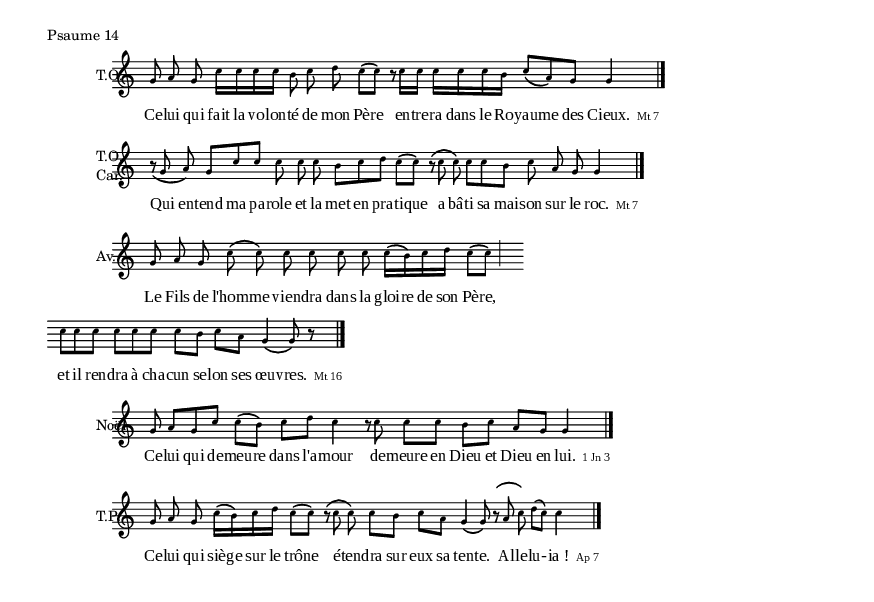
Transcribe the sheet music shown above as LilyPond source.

\version "2.12.0"
\include "definitions.ly"

\markup { Psaume 14}



\relative a' { 
	\new Staff {
		\cadenzaOn
		\set Staff.instrumentName = \markup{ \center-column { T.O. } }
		\times 2/3 { g8 a g }
		c16[ c c c]
		\times 2/3 { b8 c d }
		c[\( c\)] \pespace
		r8 c16[ c]
		c[ c c b]
		\times 2/3 { c8[\( a\) g] }
		g4
		
		\endBar
	}

	\addlyrics {
		Ce -- lui qui fait la vo -- lon -- té de mon Pè -- re en -- tre -- ra dans le Ro -- yau -- me des Cieux.
 		\markup { \citation #"Mt 7" } }
}
\relative a' { 
	\new Staff {
		\cadenzaOn
		\set Staff.instrumentName = \markup{ \center-column { T.O. Car. } }
		\times 2/3 { r8_\( g a\) }
		\times 2/3 { g[ c c] }
		\times 2/3 { c c c }
		\times 2/3 { b[ c d] }
		c[\( c\)]
		\pespace
		\times 2/3 { r\( c c\) }
		\times 2/3 { c[ c b] }
		\times 2/3 { c a g }
		g4
		
		\endBar
	}

	\addlyrics {
		Qui en -- tend ma pa -- role et la met en pra -- ti -- que a bâ -- ti sa mai -- son sur le roc.
 		\markup { \citation #"Mt 7" } }
}	

\relative a' { 
	\new Staff {
		\cadenzaOn
		\set Staff.instrumentName = \markup{ \center-column { Av. } }
		\times 2/3 { g8 a g }
		\times 2/3 { c\( c\) c }
		\times 2/3 { c8 c c }
		c16[\( b\) c d]
		c8[\( c\)] \cesure
		\pespace \indentLine
		\times 2/3 { c[ c c] }
		\times 2/3 { c[ c c] }
		c[ b] 
		c[ a]
		g4\( g8\) r
		
		\endBar
	}

	\addlyrics {
		Le Fils de l'hom -- me vien -- dra dans la gloi -- re de son Pè -- re, et il ren -- dra à cha -- cun se -- lon ses œu -- vres.
 		\markup { \citation #"Mt 16" } }
}	
\relative a' { 
	\new Staff {
		\cadenzaOn
		\set Staff.instrumentName = \markup{ \center-column { Noël } }
		
		g8 
		\times 2/3 { a[ g c] }
		c[\( b\)] c[ d] c4
		\pespace \pespace
		r8 c c[ c] b[ c] a[ g] g4

		
		
		\endBar
	}

	\addlyrics {
		Ce -- lui qui de -- meu -- re dans l'a -- mour de -- meure en Dieu et Dieu en lui.
 		\markup { \citation #"1 Jn 3" } }
	
	
}


\relative a' { 
	\new Staff {
		\cadenzaOn
		\set Staff.instrumentName = \markup{ \center-column { T.P. } }
		\times 2/3 { g8 a g }
		c16[\( b\) c d]
		c8[\( c\)]
		\pespace
		\times 2/3 { r\( c c\) }
		c[ b]
		c[ a]
		\times 2/3 { g4\( g8\) }
		
\espall
		\times 2/3 { r
\( a c\) }
		d[\( c\)]
		c4
		
		\endBar
	}

	\addlyrics {
		Ce -- lui qui siè -- ge sur le trô -- ne é -- ten -- dra sur eux sa ten -- te. Al -- le -- lu -- - -- "ia !"
 		\markup { \citation #"Ap 7" } }
}


